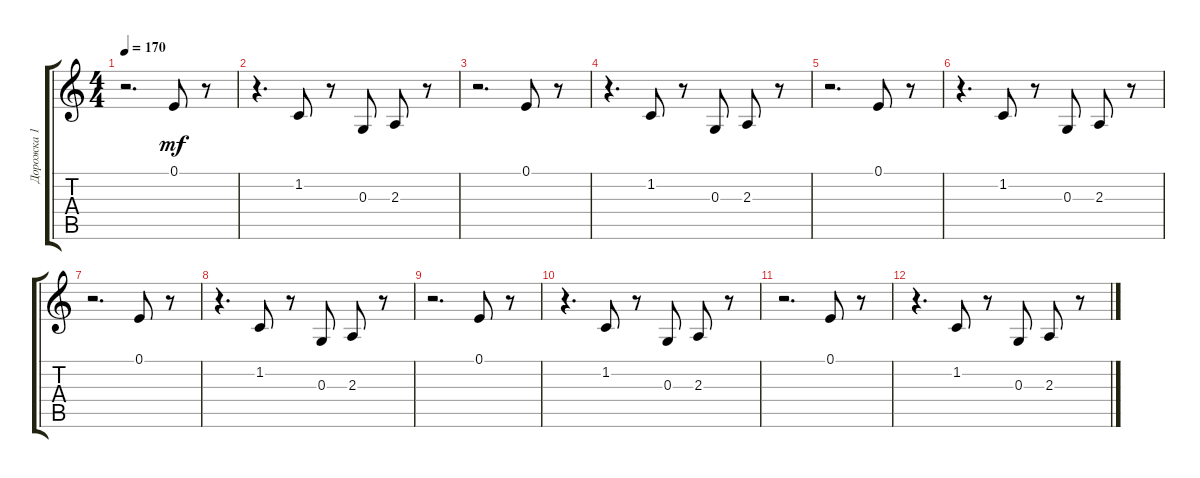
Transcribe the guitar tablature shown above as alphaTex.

\track ("Дорожка 1" "Дорожка 1") {instrument woodblock}
\staff {score tabs}
\tuning (E4 B3 G3 D3 A2 E2) {hide}
\ts (4 4)
\tempo 170
\clef g2
\ks c
r.2{d dy mf} 0.1.8 r.8 |
r.4{d} 1.2.8 r.8 0.3.8 2.3.8 r.8 |
r.2{d} 0.1.8 r.8 |
r.4{d} 1.2.8 r.8 0.3.8 2.3.8 r.8 |
r.2{d} 0.1.8 r.8 |
r.4{d} 1.2.8 r.8 0.3.8 2.3.8 r.8 |
r.2{d} 0.1.8 r.8 |
r.4{d} 1.2.8 r.8 0.3.8 2.3.8 r.8 |
r.2{d} 0.1.8 r.8 |
r.4{d} 1.2.8 r.8 0.3.8 2.3.8 r.8 |
r.2{d} 0.1.8 r.8 |
r.4{d} 1.2.8 r.8 0.3.8 2.3.8 r.8
